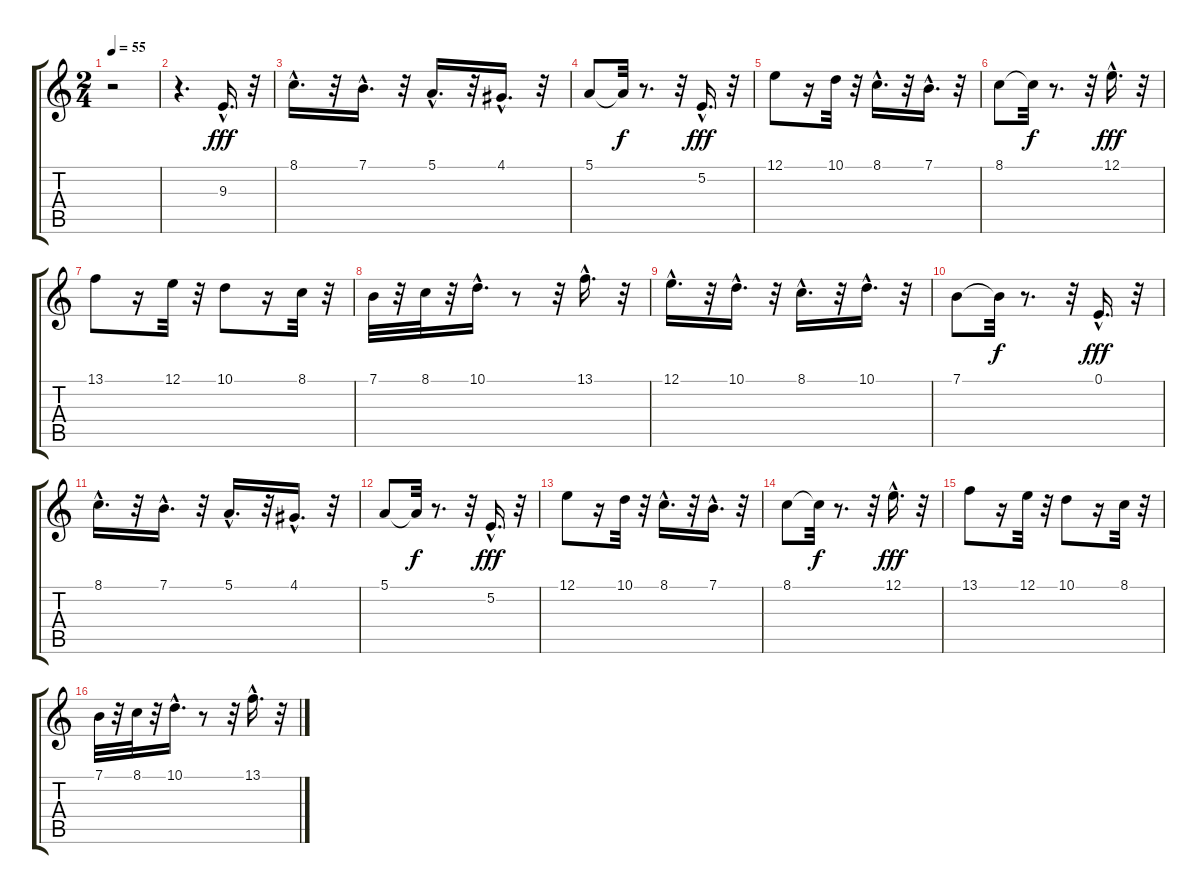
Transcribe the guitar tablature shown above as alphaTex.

\track "" {instrument fx4atmosphere}
\staff {score tabs}
\tuning (E4 B3 G3 D3 A2 E2) {hide}
\ts (2 4)
\tempo 55
\clef g2
\ks c
r.2{dy fff instrument fx4atmosphere} |
r.4{d} 9.3{hac}.16{d} r.32 |
8.1{hac}.16{d} r.32 7.1{hac}.16{d} r.32 5.1{hac}.16{d} r.32 4.1{hac}.16{d} r.32 |
5.1.8 5.1{t}.32{dy f} r.8{d} r.32 5.2{hac}.16{d dy fff} r.32 |
12.1.8 r.16 10.1.32 r.32 8.1{hac}.16{d} r.32 7.1{hac}.16{d} r.32 |
8.1.8 8.1{t}.32{dy f} r.8{d} r.32 12.1{hac}.16{d dy fff} r.32 |
13.1.8 r.16 12.1.32 r.32 10.1.8 r.16 8.1.32 r.32 |
7.1.32 r.32 8.1.32 r.32 10.1{hac}.16{d} r.8 r.32 13.1{hac}.16{d} r.32 |
12.1{hac}.16{d} r.32 10.1{hac}.16{d} r.32 8.1{hac}.16{d} r.32 10.1{hac}.16{d} r.32 |
7.1.8 7.1{t}.32{dy f} r.8{d} r.32 0.1{hac}.16{d dy fff} r.32 |
8.1{hac}.16{d} r.32 7.1{hac}.16{d} r.32 5.1{hac}.16{d} r.32 4.1{hac}.16{d} r.32 |
5.1.8 5.1{t}.32{dy f} r.8{d} r.32 5.2{hac}.16{d dy fff} r.32 |
12.1.8 r.16 10.1.32 r.32 8.1{hac}.16{d} r.32 7.1{hac}.16{d} r.32 |
8.1.8 8.1{t}.32{dy f} r.8{d} r.32 12.1{hac}.16{d dy fff} r.32 |
13.1.8 r.16 12.1.32 r.32 10.1.8 r.16 8.1.32 r.32 |
7.1.32 r.32 8.1.32 r.32 10.1{hac}.16{d} r.8 r.32 13.1{hac}.16{d} r.32
